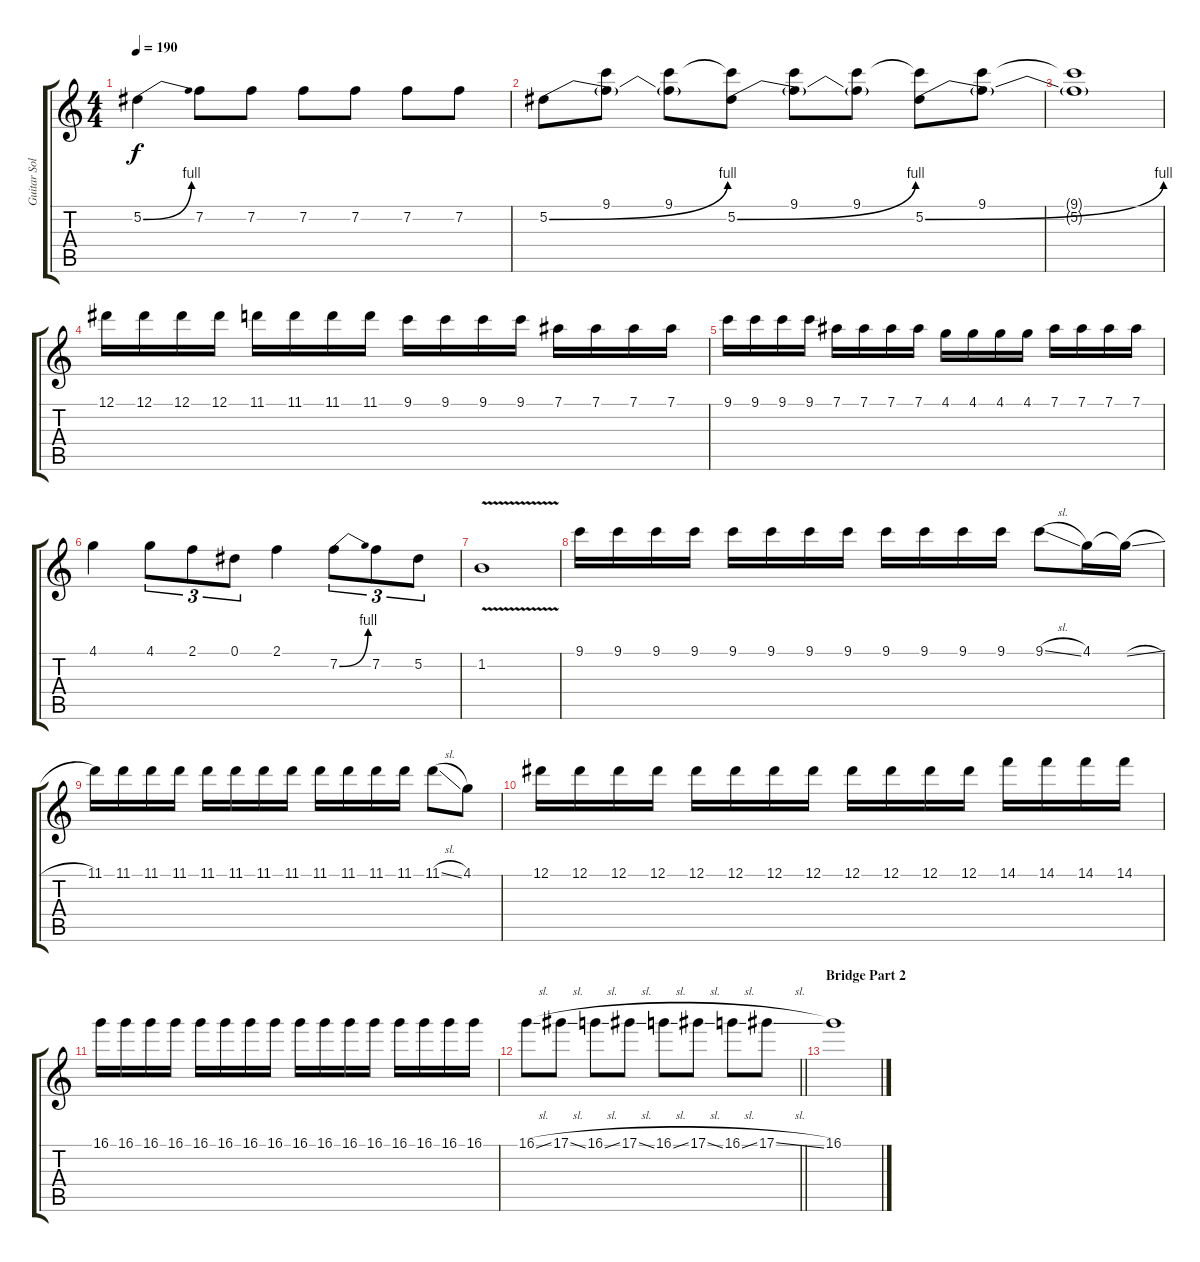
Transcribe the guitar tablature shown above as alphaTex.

\track ("Guitar Solo A" "Guitar Sol") {instrument overdrivenguitar}
\staff {score tabs}
\tuning (Eb4 Bb3 Gb3 Db3 Ab2 Eb2) {hide}
\ts (4 4)
\tempo 190
\clef g2
\ks c
5.2{be (bend 0 0 60 4)}.4{dy f} 7.2.8 7.2.8 7.2.8 7.2.8 7.2.8 7.2.8 |
5.2{be (bend 0 0 60 4)}.8 (9.1 5.2{t}).8 (9.1 5.2{t}).8 (9.1{t} 5.2{be (bend 0 0 60 4)}).8 (9.1 5.2{t}).8 (9.1 5.2{t}).8 (9.1{t} 5.2{be (bend 0 0 60 4)}).8 (9.1 5.2{t}).8 |
(9.1{t} 5.2{t}).1 |
12.1.16 12.1.16 12.1.16 12.1.16 11.1.16 11.1.16 11.1.16 11.1.16 9.1.16 9.1.16 9.1.16 9.1.16 7.1.16 7.1.16 7.1.16 7.1.16 |
9.1.16 9.1.16 9.1.16 9.1.16 7.1.16 7.1.16 7.1.16 7.1.16 4.1.16 4.1.16 4.1.16 4.1.16 7.1.16 7.1.16 7.1.16 7.1.16 |
4.1.4 4.1.8{tu (3 2)} 2.1.8{tu (3 2)} 0.1.8{tu (3 2)} 2.1.4 7.2{be (bend 0 0 60 4)}.8{tu (3 2)} 7.2.8{tu (3 2)} 5.2.8{tu (3 2)} |
1.2{v}.1 |
9.1.16 9.1.16 9.1.16 9.1.16 9.1.16 9.1.16 9.1.16 9.1.16 9.1.16 9.1.16 9.1.16 9.1.16 9.1{sl}.8 4.1.16 4.1{sl t}.16 |
11.1.16 11.1.16 11.1.16 11.1.16 11.1.16 11.1.16 11.1.16 11.1.16 11.1.16 11.1.16 11.1.16 11.1.16 11.1{sl}.8 4.1.8 |
12.1.16 12.1.16 12.1.16 12.1.16 12.1.16 12.1.16 12.1.16 12.1.16 12.1.16 12.1.16 12.1.16 12.1.16 14.1.16 14.1.16 14.1.16 14.1.16 |
16.1.16 16.1.16 16.1.16 16.1.16 16.1.16 16.1.16 16.1.16 16.1.16 16.1.16 16.1.16 16.1.16 16.1.16 16.1.16 16.1.16 16.1.16 16.1.16 |
\barLineRight lightlight
16.1{sl}.8 17.1{sl}.8 16.1{sl}.8 17.1{sl}.8 16.1{sl}.8 17.1{sl}.8 16.1{sl}.8 17.1{sl}.8 |
\section ("" "Bridge Part 2")
16.1.1
